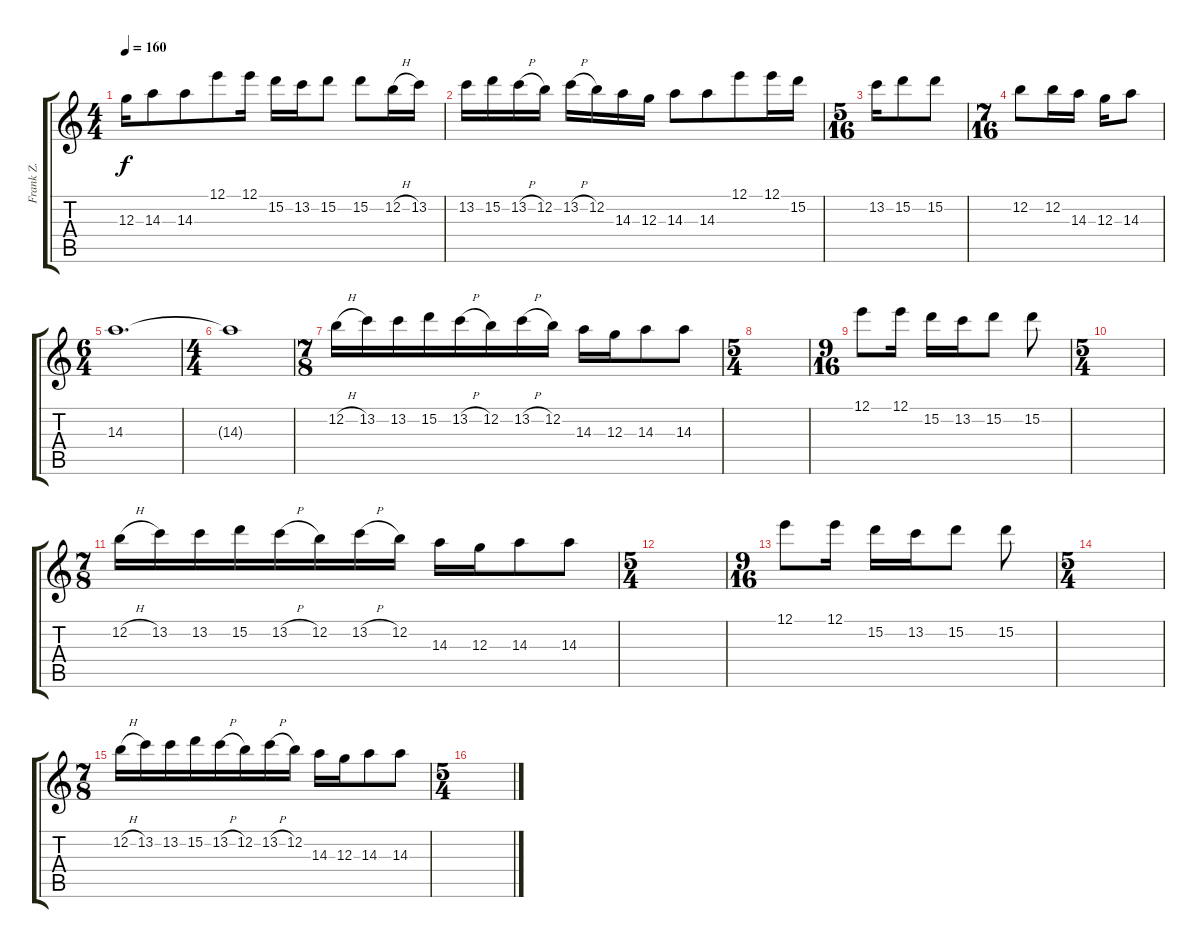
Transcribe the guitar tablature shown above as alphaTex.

\track ("Frank Z." "Frank Z.") {instrument overdrivenguitar}
\staff {score tabs}
\tuning (E4 B3 G3 D3 A2 E2) {hide}
\ts (4 4)
\tempo 160
\clef g2
\ks c
12.3.16{dy f} 14.3.8{beam merge} 14.3.8{beam merge} 12.1.8 12.1.16 15.2.16{beam merge} 13.2.16{beam merge} 15.2.8 15.2.8{beam merge} 12.2{h}.16{beam merge} 13.2.16 |
13.2.16{beam merge} 15.2.16{beam merge} 13.2{h}.16 12.2.16 13.2{h}.16{beam merge} 12.2.16 14.3.16 12.3.16 14.3.8 14.3.8{beam merge} 12.1.8{beam merge} 12.1.16 15.2.16 |
\ts (5 16)
13.2.16 15.2.8{beam merge} 15.2.8 |
\ts (7 16)
12.2.8 12.2.16 14.3.16 12.3.16 14.3.8 |
\ts (6 4)
14.3.1{d} |
\ts (4 4)
14.3{t}.1 |
\ts (7 8)
12.2{h}.16{beam merge} 13.2.16 13.2.16{beam merge} 15.2.16{beam merge} 13.2{h}.16 12.2.16 13.2{h}.16{beam merge} 12.2.16 14.3.16 12.3.16 14.3.8 14.3.8 |
\ts (5 4)
|
\ts (9 16)
12.1.8 12.1.16 15.2.16{beam merge} 13.2.16{beam merge} 15.2.8 15.2.8 |
\ts (5 4)
|
\ts (7 8)
12.2{h}.16{beam merge} 13.2.16 13.2.16{beam merge} 15.2.16{beam merge} 13.2{h}.16 12.2.16 13.2{h}.16{beam merge} 12.2.16 14.3.16 12.3.16 14.3.8 14.3.8 |
\ts (5 4)
|
\ts (9 16)
12.1.8 12.1.16 15.2.16{beam merge} 13.2.16{beam merge} 15.2.8 15.2.8 |
\ts (5 4)
|
\ts (7 8)
12.2{h}.16{beam merge} 13.2.16 13.2.16{beam merge} 15.2.16{beam merge} 13.2{h}.16 12.2.16 13.2{h}.16{beam merge} 12.2.16 14.3.16 12.3.16 14.3.8 14.3.8 |
\ts (5 4)
